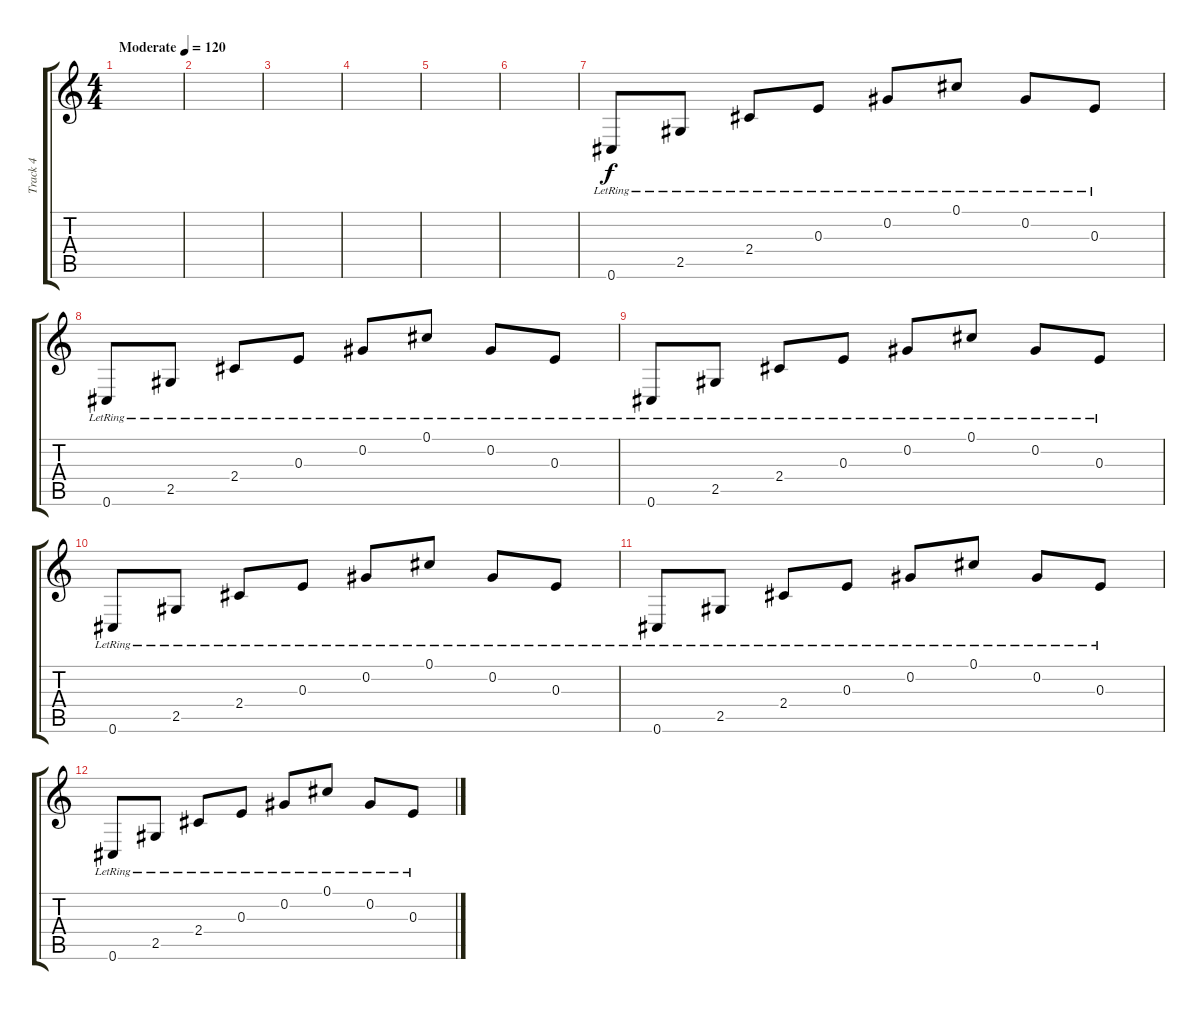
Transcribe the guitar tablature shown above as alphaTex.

\track ("Track 4" "Track 4") {instrument acousticguitarsteel}
\staff {score tabs}
\tuning (Db4 Ab3 E3 B2 Gb2 Db2) {hide}
\ts (4 4)
\tempo (120 "Moderate")
\clef g2
\ks c
|
|
|
|
|
|
0.6{lr}.8 2.5{lr}.8 2.4{lr}.8 0.3{lr}.8 0.2{lr}.8 0.1{lr}.8 0.2{lr}.8 0.3{lr}.8 |
0.6{lr}.8 2.5{lr}.8 2.4{lr}.8 0.3{lr}.8 0.2{lr}.8 0.1{lr}.8 0.2{lr}.8 0.3{lr}.8 |
0.6{lr}.8 2.5{lr}.8 2.4{lr}.8 0.3{lr}.8 0.2{lr}.8 0.1{lr}.8 0.2{lr}.8 0.3{lr}.8 |
0.6{lr}.8 2.5{lr}.8 2.4{lr}.8 0.3{lr}.8 0.2{lr}.8 0.1{lr}.8 0.2{lr}.8 0.3{lr}.8 |
0.6{lr}.8 2.5{lr}.8 2.4{lr}.8 0.3{lr}.8 0.2{lr}.8 0.1{lr}.8 0.2{lr}.8 0.3{lr}.8 |
0.6{lr}.8 2.5{lr}.8 2.4{lr}.8 0.3{lr}.8 0.2{lr}.8 0.1{lr}.8 0.2{lr}.8 0.3{lr}.8
